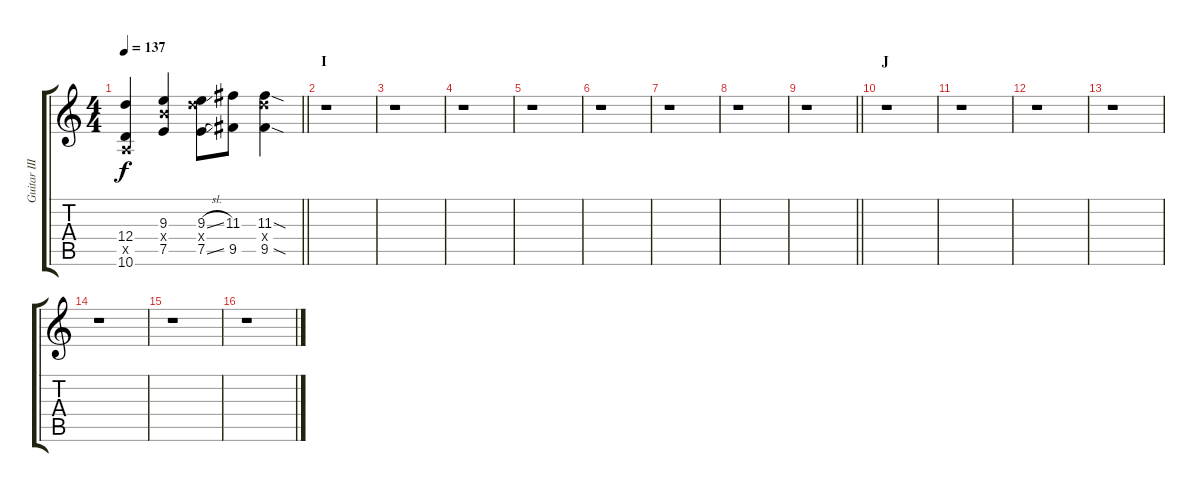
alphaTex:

\track ("Guitar III" "Guitar III") {instrument overdrivenguitar}
\staff {score tabs}
\tuning (E4 B3 G3 D3 A2 E2) {hide}
\ts (4 4)
\tempo 137
\clef g2
\barLineRight lightlight
\ks c
(12.4 0.5{x} 10.6).4{dy f} (9.3 9.4{x} 7.5).4 (9.3{sl} 12.4{x} 7.5{sl}).8 (11.3 9.5).8 (11.3{sod} 12.4{x} 9.5{sod}).4 |
\section ("" "I")
r.1 |
r.1 |
r.1 |
r.1 |
r.1 |
r.1 |
r.1 |
\barLineRight lightlight
r.1 |
\section ("" "J")
r.1 |
r.1 |
r.1 |
r.1 |
r.1 |
r.1 |
r.1
